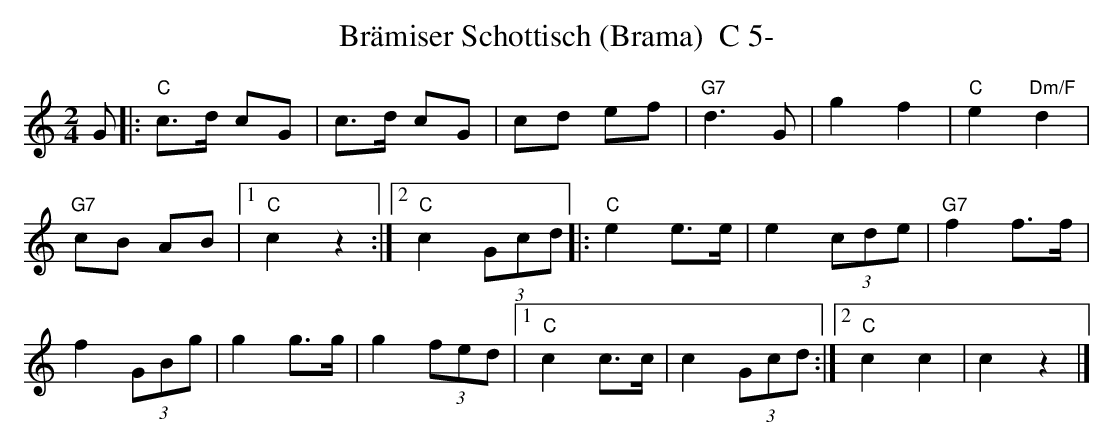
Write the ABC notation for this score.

X:1
T:Br\"amiser Schottisch (Brama)  C 5-
M:2/4
L:1/8
K:C%%MIDI gchordon
G|: "C"c>d cG | c>d cG | cd ef | "G7"d3G | g2f2 | "C"e2"Dm/F"d2 |
"G7"cB AB |1 "C"c2z2 :|2 "C"c2 (3Gcd |: "C"e2 e>e | e2 (3cde | "G7"f2 f>f |
f2 (3GBg | g2g>g | g2 (3fed |1 "C"c2c>c | c2 (3Gcd :|2 "C"c2c2 | c2z2 |]
